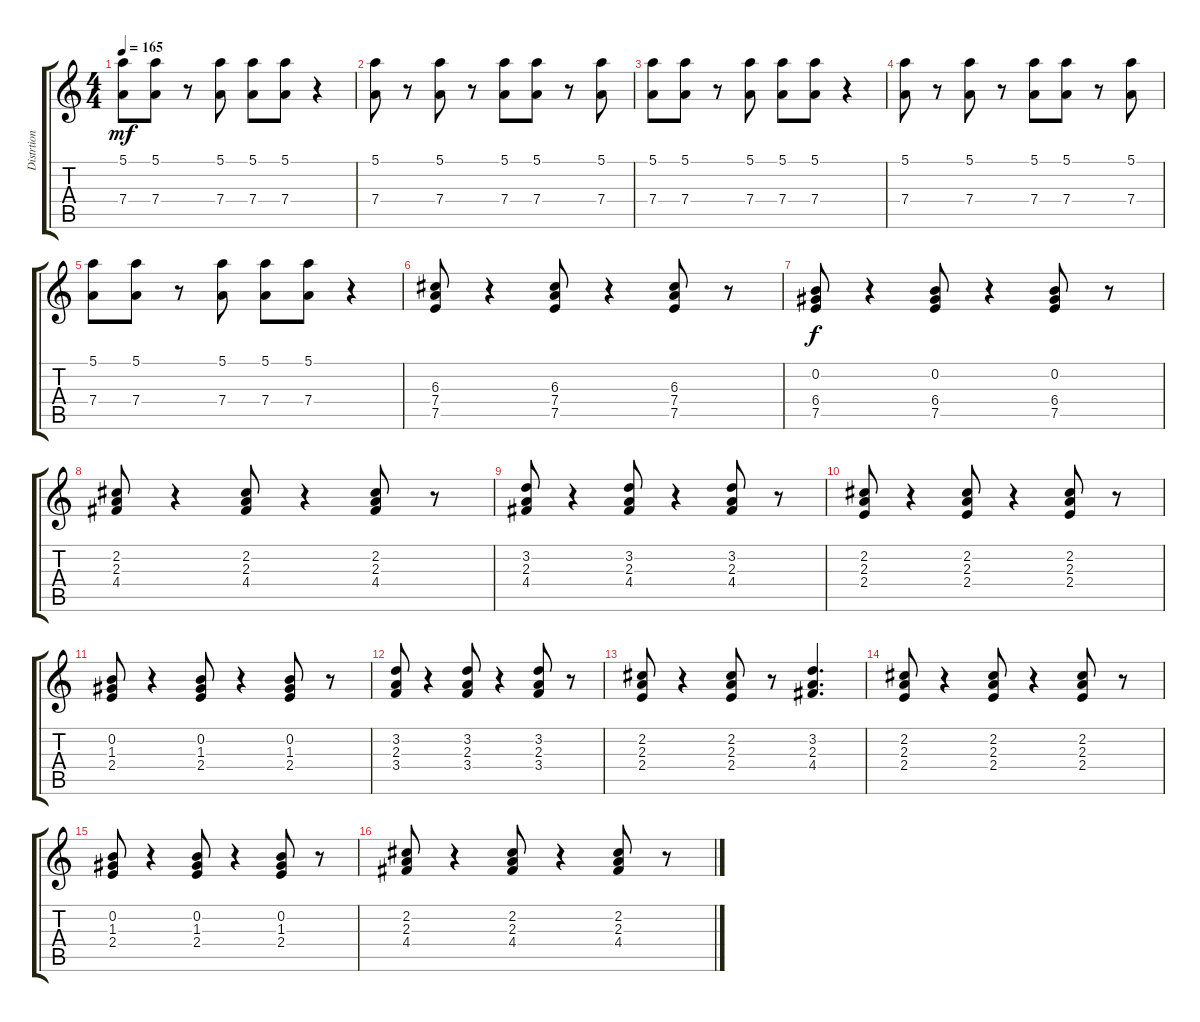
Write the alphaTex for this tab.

\track ("Distrtion Guitar" "Distrtion ") {instrument distortionguitar}
\staff {score tabs}
\tuning (E4 B3 G3 D3 A2 E2) {hide}
\ts (4 4)
\tempo 165
\clef g2
\ks c
(5.1 7.4).8{dy mf} (5.1 7.4).8 r.8 (5.1 7.4).8 (5.1 7.4).8 (5.1 7.4).8 r.4 |
(5.1 7.4).8 r.8 (5.1 7.4).8 r.8 (5.1 7.4).8 (5.1 7.4).8 r.8 (5.1 7.4).8 |
(5.1 7.4).8 (5.1 7.4).8 r.8 (5.1 7.4).8 (5.1 7.4).8 (5.1 7.4).8 r.4 |
(5.1 7.4).8 r.8 (5.1 7.4).8 r.8 (5.1 7.4).8 (5.1 7.4).8 r.8 (5.1 7.4).8 |
(5.1 7.4).8 (5.1 7.4).8 r.8 (5.1 7.4).8 (5.1 7.4).8 (5.1 7.4).8 r.4 |
(6.3 7.4 7.5).8 r.4 (6.3 7.4 7.5).8 r.4 (6.3 7.4 7.5).8 r.8 |
(0.2 6.4 7.5).8{dy f} r.4 (0.2 6.4 7.5).8 r.4 (0.2 6.4 7.5).8 r.8 |
(2.2 2.3 4.4).8 r.4 (2.2 2.3 4.4).8 r.4 (2.2 2.3 4.4).8 r.8 |
(3.2 2.3 4.4).8 r.4 (3.2 2.3 4.4).8 r.4 (3.2 2.3 4.4).8 r.8 |
(2.2 2.3 2.4).8 r.4 (2.2 2.3 2.4).8 r.4 (2.2 2.3 2.4).8 r.8 |
(0.2 1.3 2.4).8 r.4 (0.2 1.3 2.4).8 r.4 (0.2 1.3 2.4).8 r.8 |
(3.2 2.3 3.4).8 r.4 (3.2 2.3 3.4).8 r.4 (3.2 2.3 3.4).8 r.8 |
(2.2 2.3 2.4).8 r.4 (2.2 2.3 2.4).8 r.8 (3.2 2.3 4.4).4{d} |
(2.2 2.3 2.4).8 r.4 (2.2 2.3 2.4).8 r.4 (2.2 2.3 2.4).8 r.8 |
(0.2 1.3 2.4).8 r.4 (0.2 1.3 2.4).8 r.4 (0.2 1.3 2.4).8 r.8 |
(2.2 2.3 4.4).8 r.4 (2.2 2.3 4.4).8 r.4 (2.2 2.3 4.4).8 r.8
